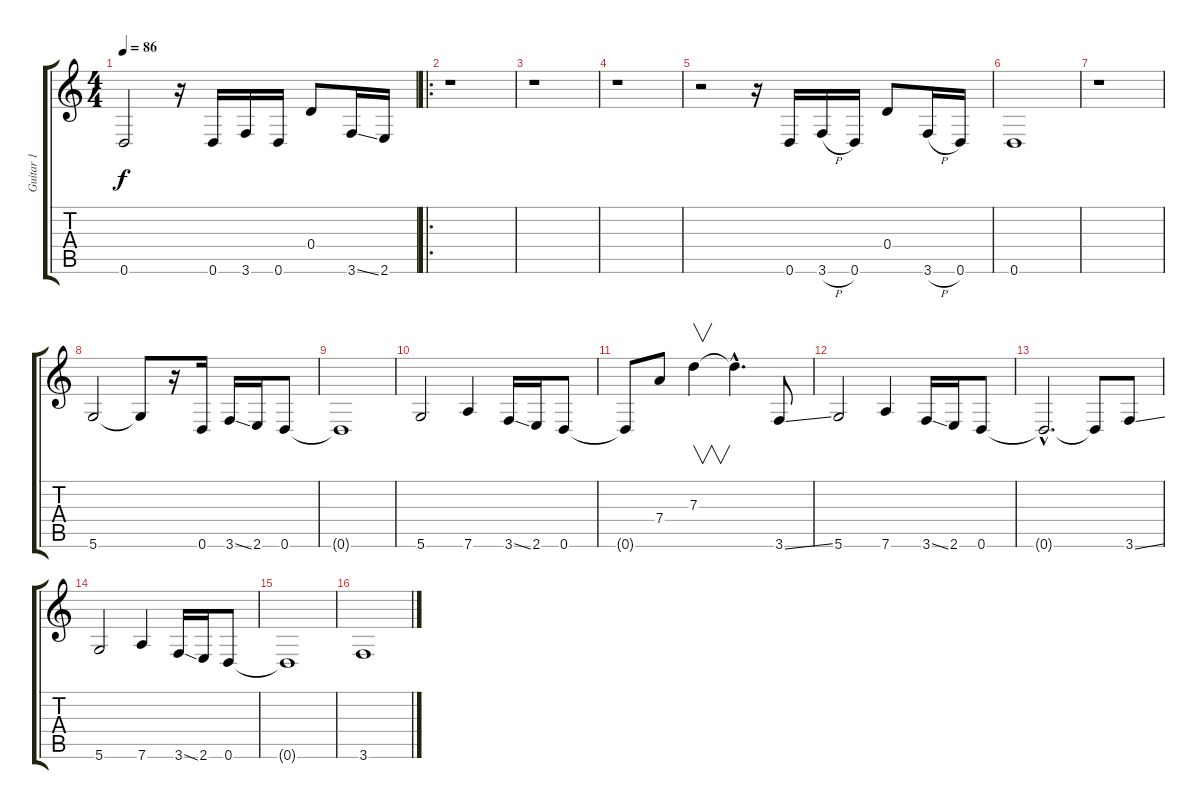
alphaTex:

\track ("Guitar 1" "Guitar 1") {instrument distortionguitar}
\staff {score tabs}
\tuning (E4 B3 G3 D3 A2 D2) {hide}
\ts (4 4)
\tempo 86
\clef g2
\ks c
0.6{t}.2{dy f} r.16 0.6.16 3.6.16 0.6.16 0.4.8 3.6{ss}.16 2.6.16 |
\ro
r.1 |
r.1 |
r.1 |
r.2 r.16 0.6.16 3.6{h}.16 0.6.16 0.4.8 3.6{h}.16 0.6.16 |
0.6.1 |
r.1 |
5.6.2 5.6{t}.8 r.16 0.6.16 3.6{ss}.16 2.6.16 0.6.8 |
0.6{t}.1 |
5.6.2 7.6.4 3.6{ss}.16 2.6.16 0.6.8 |
0.6{t}.8 7.4.8 7.3.4{v} 7.3{hac t}.4{d} 3.6{ss}.8 |
5.6.2 7.6.4 3.6{ss}.16 2.6.16 0.6.8 |
0.6{hac t}.2{d} 0.6{t}.8 3.6{ss}.8 |
5.6.2 7.6.4 3.6{ss}.16 2.6.16 0.6.8 |
0.6{t}.1 |
3.6.1
